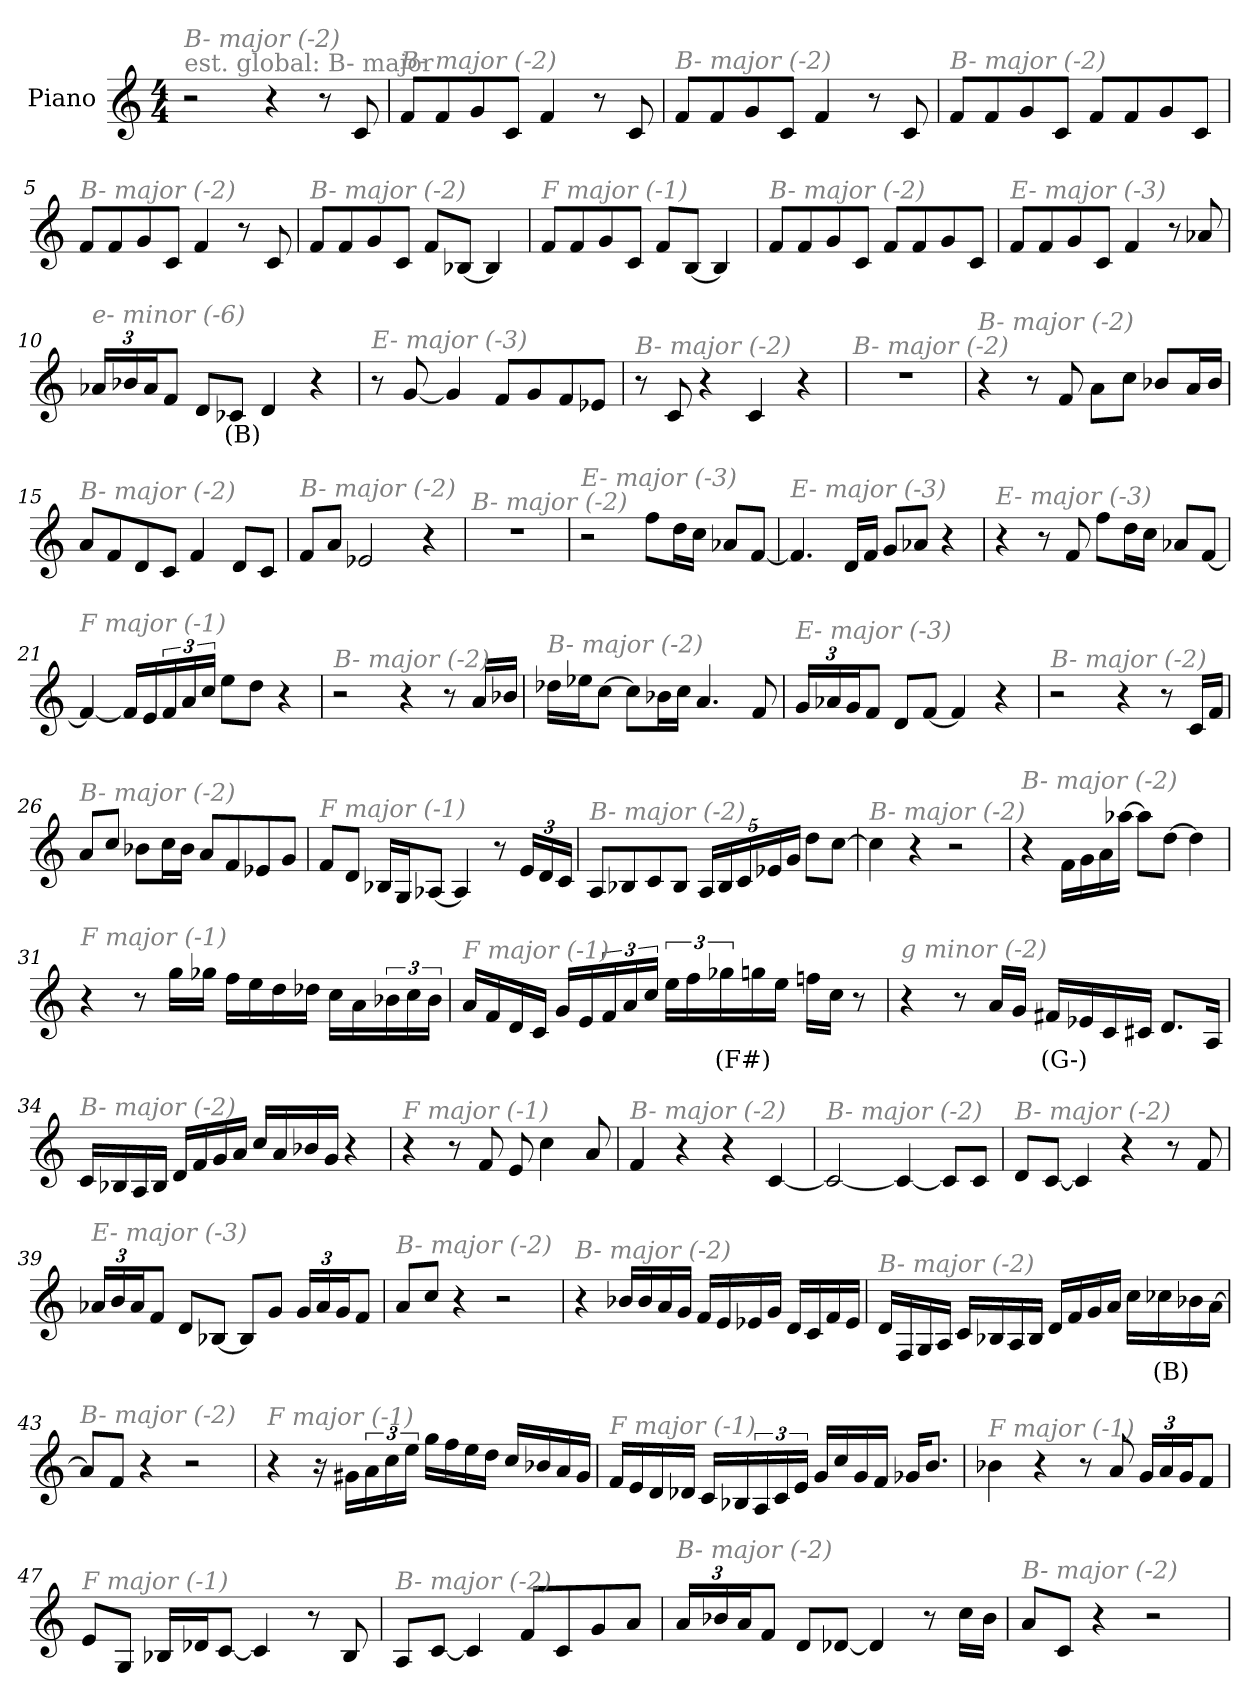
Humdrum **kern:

**kern	**text
*part1	*part1
*staff1	*staff1
*I"Piano	*
*I'Pno	*
*clefG2	*
*k[]	*
*M4/4	*
*MM220	*
=1	=1
!LO:TX:a:color=#808080:t=est. global&colon; B- major	!
!LO:TX:i:color=#808080:t=B- major (-2)	!
2r	.
4r	.
8r	.
8c/	.
=2	=2
!LO:TX:i:color=#808080:t=B- major (-2)	!
8f/L	.
8f/	.
8g/	.
8c/J	.
4f/	.
8r	.
8c/	.
=3	=3
!LO:TX:i:color=#808080:t=B- major (-2)	!
8f/L	.
8f/	.
8g/	.
8c/J	.
4f/	.
8r	.
8c/	.
=4	=4
!LO:TX:i:color=#808080:t=B- major (-2)	!
8f/L	.
8f/	.
8g/	.
8c/J	.
8f/L	.
8f/	.
8g/	.
8c/J	.
!!LO:LB:g=z
=5	=5
!LO:TX:i:color=#808080:t=B- major (-2)	!
8f/L	.
8f/	.
8g/	.
8c/J	.
4f/	.
8r	.
8c/	.
=6	=6
!LO:TX:i:color=#808080:t=B- major (-2)	!
8f/L	.
8f/	.
8g/	.
8c/J	.
8f/L	.
[8B-X/J	.
4B-/]	.
=7	=7
!LO:TX:i:color=#808080:t=F major (-1)	!
8f/L	.
8f/	.
8g/	.
8c/J	.
8f/L	.
[8B/J	.
4B/]	.
=8	=8
!LO:TX:i:color=#808080:t=B- major (-2)	!
8f/L	.
8f/	.
8g/	.
8c/J	.
8f/L	.
8f/	.
8g/	.
8c/J	.
=9	=9
!LO:TX:i:color=#808080:t=E- major (-3)	!
8f/L	.
8f/	.
8g/	.
8c/J	.
4f/	.
8r	.
8a-X/	.
!!LO:LB:g=z
=10	=10
*Xbrackettup	*
!LO:TX:i:color=#808080:t=e- minor (-6)	!
24a-X/LL	.
24b-X/	.
24a-/J	.
8f/J	.
8d/L	.
8c-Xi/J	(B)
4d/	.
4r	.
=11	=11
!LO:TX:i:color=#808080:t=E- major (-3)	!
8r	.
[8g/	.
4g/]	.
8f/L	.
8g/	.
8f/	.
8e-X/J	.
=12	=12
!LO:TX:i:color=#808080:t=B- major (-2)	!
8r	.
8c/	.
4r	.
4c/	.
4r	.
=13	=13
!LO:TX:i:color=#808080:t=B- major (-2)	!
1r	.
=14	=14
!LO:TX:i:color=#808080:t=B- major (-2)	!
4r	.
8r	.
8f/	.
8a\L	.
8cc\J	.
8b-X/L	.
16a/L	.
16b-/JJ	.
!!LO:LB:g=z
=15	=15
!LO:TX:i:color=#808080:t=B- major (-2)	!
8a/L	.
8f/	.
8d/	.
8c/J	.
4f/	.
8d/L	.
8c/J	.
=16	=16
!LO:TX:i:color=#808080:t=B- major (-2)	!
8f/L	.
8a/J	.
2e-X/	.
4r	.
=17	=17
!LO:TX:i:color=#808080:t=B- major (-2)	!
1r	.
=18	=18
!LO:TX:i:color=#808080:t=E- major (-3)	!
2r	.
8ff\L	.
16dd\L	.
16cc\JJ	.
8a-X/L	.
[8f/J	.
=19	=19
!LO:TX:i:color=#808080:t=E- major (-3)	!
4.f/]	.
16d/LL	.
16f/JJ	.
8g/L	.
8a-X/J	.
4r	.
!!LO:LB:g=z
=20	=20
!LO:TX:i:color=#808080:t=E- major (-3)	!
4r	.
8r	.
8f/	.
8ff\L	.
16dd\L	.
16cc\JJ	.
8a-X/L	.
[8f/J	.
=21	=21
!LO:TX:i:color=#808080:t=F major (-1)	!
4f/_	.
16f/LL]	.
16e/	.
*brackettup	*
24f/	.
24a/	.
24cc/JJ	.
8ee\L	.
8dd\J	.
4r	.
=22	=22
!LO:TX:i:color=#808080:t=B- major (-2)	!
2r	.
4r	.
8r	.
16a/LL	.
16b-X/JJ	.
=23	=23
!LO:TX:i:color=#808080:t=B- major (-2)	!
16dd-X\LL	.
16ee-X\J	.
[8cc\J	.
8cc\L]	.
16b-X\L	.
16cc\JJ	.
4.a/	.
8f/	.
!!LO:LB:g=z
=24	=24
*Xbrackettup	*
!LO:TX:i:color=#808080:t=E- major (-3)	!
24g/LL	.
24a-X/	.
24g/J	.
8f/J	.
8d/L	.
[8f/J	.
4f/]	.
4r	.
=25	=25
!LO:TX:i:color=#808080:t=B- major (-2)	!
2r	.
4r	.
8r	.
16c/LL	.
16f/JJ	.
=26	=26
!LO:TX:i:color=#808080:t=B- major (-2)	!
8a/L	.
8cc/J	.
8b-X\L	.
16cc\L	.
16b-\JJ	.
8a/L	.
8f/	.
8e-X/	.
8g/J	.
=27	=27
!LO:TX:i:color=#808080:t=F major (-1)	!
8f/L	.
8d/J	.
16B-X/LL	.
16G/J	.
[8A-X/J	.
4A-/]	.
8r	.
24e/LL	.
24d/	.
24c/JJ	.
!!LO:LB:g=z
=28	=28
!LO:TX:i:color=#808080:t=B- major (-2)	!
8A/L	.
8B-X/	.
8c/	.
8B-/J	.
20A/LL	.
20B-/	.
20c/	.
20e-X/	.
20g/JJ	.
8dd\L	.
[8cc\J	.
=29	=29
!LO:TX:i:color=#808080:t=B- major (-2)	!
4cc\]	.
4r	.
2r	.
=30	=30
!LO:TX:i:color=#808080:t=B- major (-2)	!
4r	.
16f\LL	.
16g\	.
16a\	.
[16aa-X\JJ	.
8aa-\L]	.
[8dd\J	.
4dd\]	.
=31	=31
!LO:TX:i:color=#808080:t=F major (-1)	!
4r	.
8r	.
16gg\LL	.
16gg-X\JJ	.
16ff\LL	.
16ee\	.
16dd\	.
16dd-X\JJ	.
16cc\LL	.
16a\	.
*brackettup	*
24b-X\	.
24cc\	.
24b-\JJ	.
!!LO:LB:g=z
=32	=32
!LO:TX:i:color=#808080:t=F major (-1)	!
16a/LL	.
16f/	.
16d/	.
16c/JJ	.
16g/LL	.
16e/	.
24f/	.
24a/	.
24cc/JJ	.
24ee\LL	.
24ff\	.
24gg-Xi\	(F#)
16gg\	.
16ee\JJ	.
16ffn\LL	.
16cc\JJ	.
8r	.
=33	=33
!LO:TX:i:color=#808080:t=g minor (-2)	!
4r	.
8r	.
16a/LL	.
16g/JJ	.
16f#Xi/LL	(G-)
16e-X/	.
16c/	.
16c#X/JJ	.
8.d/L	.
16A/Jk	.
=34	=34
!LO:TX:i:color=#808080:t=B- major (-2)	!
16c/LL	.
16B-X/	.
16A/	.
16B-/JJ	.
16d/LL	.
16f/	.
16g/	.
16a/JJ	.
16cc/LL	.
16a/	.
16b-X/	.
16g/JJ	.
4r	.
!!LO:LB:g=z
=35	=35
!LO:TX:i:color=#808080:t=F major (-1)	!
4r	.
8r	.
8f/	.
8e/	.
4cc\	.
8a/	.
=36	=36
!LO:TX:i:color=#808080:t=B- major (-2)	!
4f/	.
4r	.
4r	.
[4c/	.
=37	=37
!LO:TX:i:color=#808080:t=B- major (-2)	!
2c/_	.
4c/_	.
8c/L]	.
8c/J	.
=38	=38
!LO:TX:i:color=#808080:t=B- major (-2)	!
8d/L	.
[8c/J	.
4c/]	.
4r	.
8r	.
8f/	.
=39	=39
*Xbrackettup	*
!LO:TX:i:color=#808080:t=E- major (-3)	!
24a-X/LL	.
24b/	.
24a-/J	.
8f/J	.
8d/L	.
[8B-X/J	.
8B-/L]	.
8g/J	.
24g/LL	.
24a-/	.
24g/J	.
8f/J	.
!!LO:LB:g=z
=40	=40
!LO:TX:i:color=#808080:t=B- major (-2)	!
8a/L	.
8cc/J	.
4r	.
2r	.
=41	=41
!LO:TX:i:color=#808080:t=B- major (-2)	!
4r	.
16b-X/LL	.
16b-/	.
16a/	.
16g/JJ	.
16f/LL	.
16e/	.
16e-X/	.
16g/JJ	.
16d/LL	.
16c/	.
16f/	.
16e-/JJ	.
=42	=42
!LO:TX:i:color=#808080:t=B- major (-2)	!
16d/LL	.
16F/	.
16G/	.
16A/JJ	.
16c/LL	.
16B-X/	.
16A/	.
16B-/JJ	.
16d/LL	.
16f/	.
16g/	.
16a/JJ	.
16cc\LL	.
16cc-Xi\	(B)
16b-X\	.
[16a\JJ	.
=43	=43
!LO:TX:i:color=#808080:t=B- major (-2)	!
8a/L]	.
8f/J	.
4r	.
2r	.
!!LO:PB:g=z
=44	=44
!LO:TX:i:color=#808080:t=F major (-1)	!
4r	.
16r	.
16g#X\LL	.
*brackettup	*
24a\	.
24cc\	.
24ee\JJ	.
16gg\LL	.
16ff\	.
16ee\	.
16dd\JJ	.
16cc/LL	.
16b-X/	.
16a/	.
16g#/JJ	.
=45	=45
!LO:TX:i:color=#808080:t=F major (-1)	!
16f/LL	.
16e/	.
16d/	.
16d-X/JJ	.
16c/LL	.
16B-X/	.
24A/	.
24c/	.
24e/JJ	.
16g/LL	.
16cc/	.
16g/	.
16f/JJ	.
16g-X/KL	.
8.b/J	.
=46	=46
!LO:TX:i:color=#808080:t=F major (-1)	!
4b-X\	.
4r	.
8r	.
8a/	.
*Xbrackettup	*
24g/LL	.
24a/	.
24g/J	.
8f/J	.
!!LO:LB:g=z
=47	=47
!LO:TX:i:color=#808080:t=F major (-1)	!
8e/L	.
8G/J	.
16B-X/LL	.
16d-X/J	.
[8c/J	.
4c/]	.
8r	.
8B-/	.
=48	=48
!LO:TX:i:color=#808080:t=B- major (-2)	!
8A/L	.
[8c/J	.
4c/]	.
8f/L	.
8c/	.
8g/	.
8a/J	.
=49	=49
!LO:TX:i:color=#808080:t=B- major (-2)	!
24a/LL	.
24b-X/	.
24a/J	.
8f/J	.
8d/L	.
[8d-X/J	.
4d-/]	.
8r	.
16cc\LL	.
16b-\JJ	.
=50	=50
!LO:TX:i:color=#808080:t=B- major (-2)	!
8a/L	.
8c/J	.
4r	.
2r	.
=	=
*-	*-
